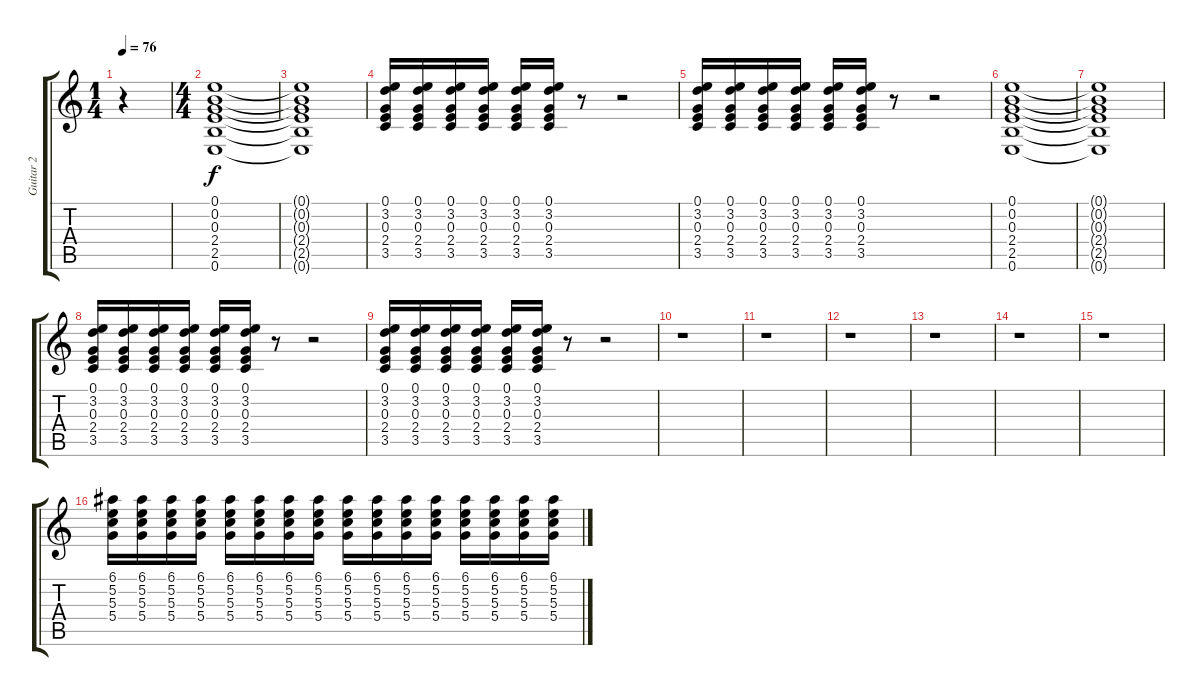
\track ("Guitar 2" "Guitar 2") {instrument distortionguitar}
\staff {score tabs}
\tuning (E4 B3 G3 D3 A2 E2) {hide}
\ts (1 4)
\tempo 76
\clef g2
\ks c
r.4{dy f instrument distortionguitar} |
\ts (4 4)
(0.1 0.2 0.3 2.4 2.5 0.6).1 |
(0.1{t} 0.2{t} 0.3{t} 2.4{t} 2.5{t} 0.6{t}).1 |
(0.1 3.2 0.3 2.4 3.5).16 (0.1 3.2 0.3 2.4 3.5).16 (0.1 3.2 0.3 2.4 3.5).16 (0.1 3.2 0.3 2.4 3.5).16 (0.1 3.2 0.3 2.4 3.5).16 (0.1 3.2 0.3 2.4 3.5).16 r.8 r.2 |
(0.1 3.2 0.3 2.4 3.5).16 (0.1 3.2 0.3 2.4 3.5).16 (0.1 3.2 0.3 2.4 3.5).16 (0.1 3.2 0.3 2.4 3.5).16 (0.1 3.2 0.3 2.4 3.5).16 (0.1 3.2 0.3 2.4 3.5).16 r.8 r.2 |
(0.1 0.2 0.3 2.4 2.5 0.6).1 |
(0.1{t} 0.2{t} 0.3{t} 2.4{t} 2.5{t} 0.6{t}).1 |
(0.1 3.2 0.3 2.4 3.5).16 (0.1 3.2 0.3 2.4 3.5).16 (0.1 3.2 0.3 2.4 3.5).16 (0.1 3.2 0.3 2.4 3.5).16 (0.1 3.2 0.3 2.4 3.5).16 (0.1 3.2 0.3 2.4 3.5).16 r.8 r.2 |
(0.1 3.2 0.3 2.4 3.5).16 (0.1 3.2 0.3 2.4 3.5).16 (0.1 3.2 0.3 2.4 3.5).16 (0.1 3.2 0.3 2.4 3.5).16 (0.1 3.2 0.3 2.4 3.5).16 (0.1 3.2 0.3 2.4 3.5).16 r.8 r.2 |
r.1 |
r.1 |
r.1 |
r.1 |
r.1 |
r.1 |
(6.1 5.2 5.3 5.4).16 (6.1 5.2 5.3 5.4).16 (6.1 5.2 5.3 5.4).16 (6.1 5.2 5.3 5.4).16 (6.1 5.2 5.3 5.4).16 (6.1 5.2 5.3 5.4).16 (6.1 5.2 5.3 5.4).16 (6.1 5.2 5.3 5.4).16 (6.1 5.2 5.3 5.4).16 (6.1 5.2 5.3 5.4).16 (6.1 5.2 5.3 5.4).16 (6.1 5.2 5.3 5.4).16 (6.1 5.2 5.3 5.4).16 (6.1 5.2 5.3 5.4).16 (6.1 5.2 5.3 5.4).16 (6.1 5.2 5.3 5.4).16
